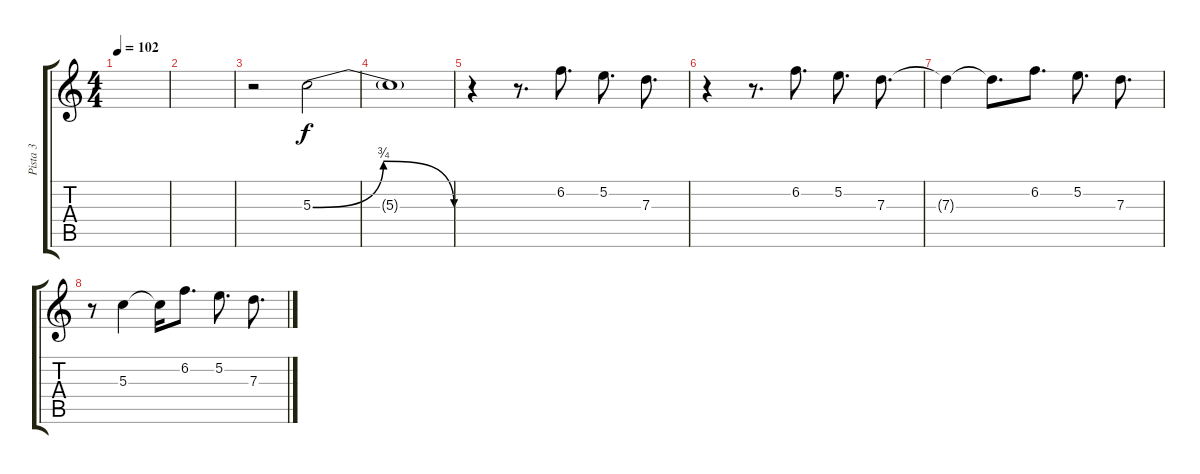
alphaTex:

\track ("Pista 3" "Pista 3") {instrument electricguitarclean}
\staff {score tabs}
\tuning (E4 B3 G3 D3 A2 E2) {hide}
\ts (4 4)
\tempo 102
\clef g2
\ks c
|
|
r.2 5.3{be (bendrelease 0 0 10 3 10 3 60 0)}.2 |
5.3{t}.1 |
r.4{volume 16 instrument electricguitarclean} r.8{d} 6.2.8{d} 5.2.8{d} 7.3.8{d} |
r.4 r.8{d} 6.2.8{d} 5.2.8{d} 7.3.8{d} |
7.3{t}.4 7.3{t}.8{d} 6.2.8{d} 5.2.8{d} 7.3.8{d} |
r.8 5.3.4 5.3{t}.16 6.2.8{d} 5.2.8{d} 7.3.8{d}
